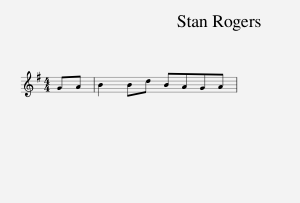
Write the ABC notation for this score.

X:1
L:1/8
M:4/4
I:linebreak $
K:G
V:1 treble
V:1
 GA | B2 Bd BAGA | %2
